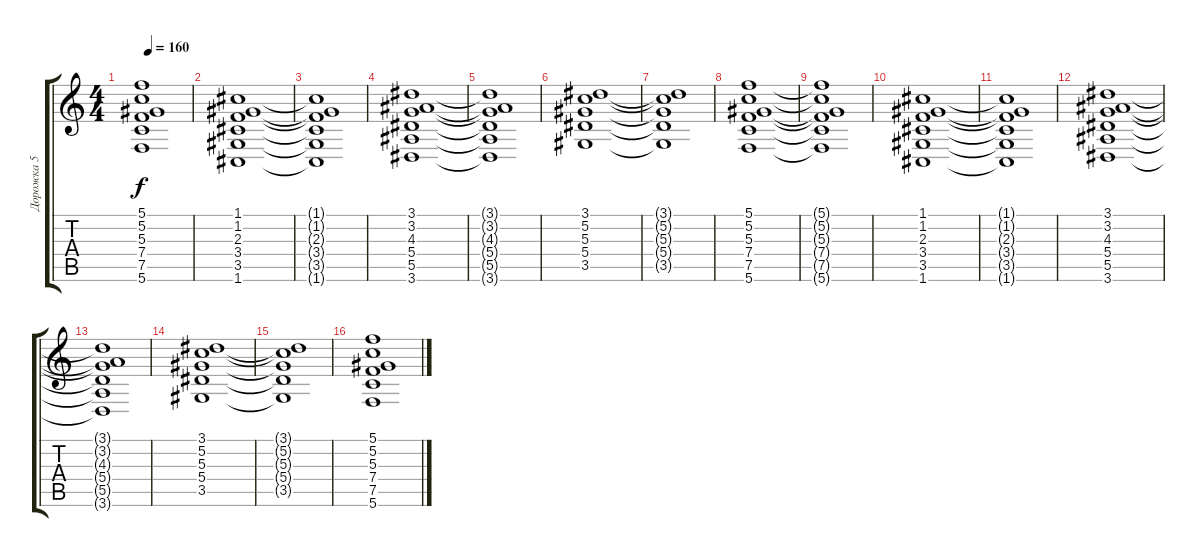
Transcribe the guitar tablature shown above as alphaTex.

\track ("Дорожка 5" "Дорожка 5") {instrument electricguitarmuted}
\staff {score tabs}
\tuning (C4 G3 Eb3 Bb2 F2 C2) {hide}
\ts (4 4)
\tempo 160
\clef g2
\ks c
(5.1{t} 5.2{t} 5.3{t} 7.4{t} 7.5{t} 5.6{t}).1{dy f} |
(1.1 1.2 2.3 3.4 3.5 1.6).1 |
(1.1{t} 1.2{t} 2.3{t} 3.4{t} 3.5{t} 1.6{t}).1 |
(3.1 3.2 4.3 5.4 5.5 3.6).1 |
(3.1{t} 3.2{t} 4.3{t} 5.4{t} 5.5{t} 3.6{t}).1 |
(3.1 5.2 5.3 5.4 3.5).1 |
(3.1{t} 5.2{t} 5.3{t} 5.4{t} 3.5{t}).1 |
(5.1 5.2 5.3 7.4 7.5 5.6).1 |
(5.1{t} 5.2{t} 5.3{t} 7.4{t} 7.5{t} 5.6{t}).1 |
(1.1 1.2 2.3 3.4 3.5 1.6).1 |
(1.1{t} 1.2{t} 2.3{t} 3.4{t} 3.5{t} 1.6{t}).1 |
(3.1 3.2 4.3 5.4 5.5 3.6).1 |
(3.1{t} 3.2{t} 4.3{t} 5.4{t} 5.5{t} 3.6{t}).1 |
(3.1 5.2 5.3 5.4 3.5).1 |
(3.1{t} 5.2{t} 5.3{t} 5.4{t} 3.5{t}).1 |
(5.1 5.2 5.3 7.4 7.5 5.6).1
